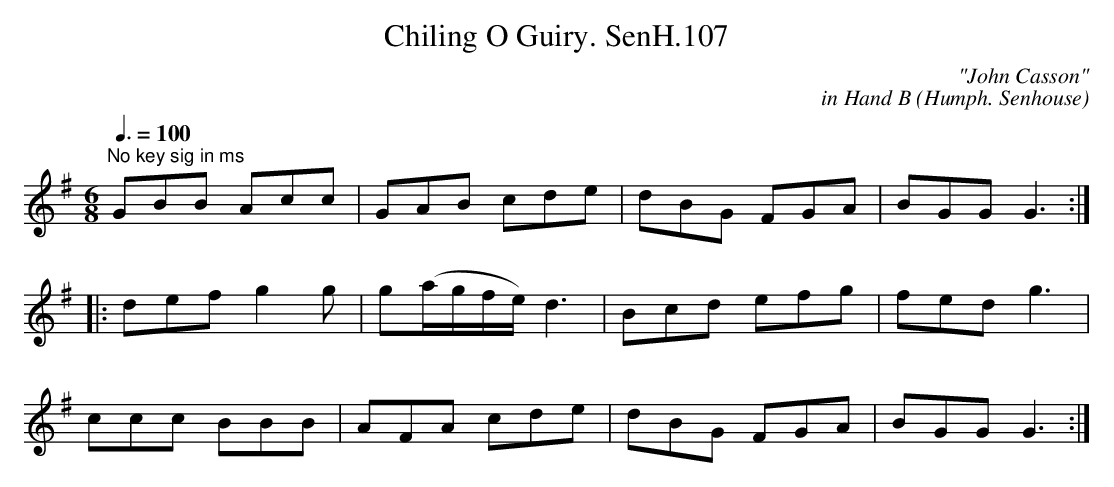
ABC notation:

X:1
T:Chiling O Guiry. SenH.107
C:"John Casson"
C:in Hand B (Humph. Senhouse)
Q:3/8=100
M:6/8
L:1/8
K:G
"^No key sig in ms"GBB Acc | GAB cde | dBG FGA | BGG G3 :|
|: def g2g | g(a/g/f/e/) d3 | Bcd efg | fed g3 |
ccc BBB | AFA cde | dBG FGA | BGG G3 :|
